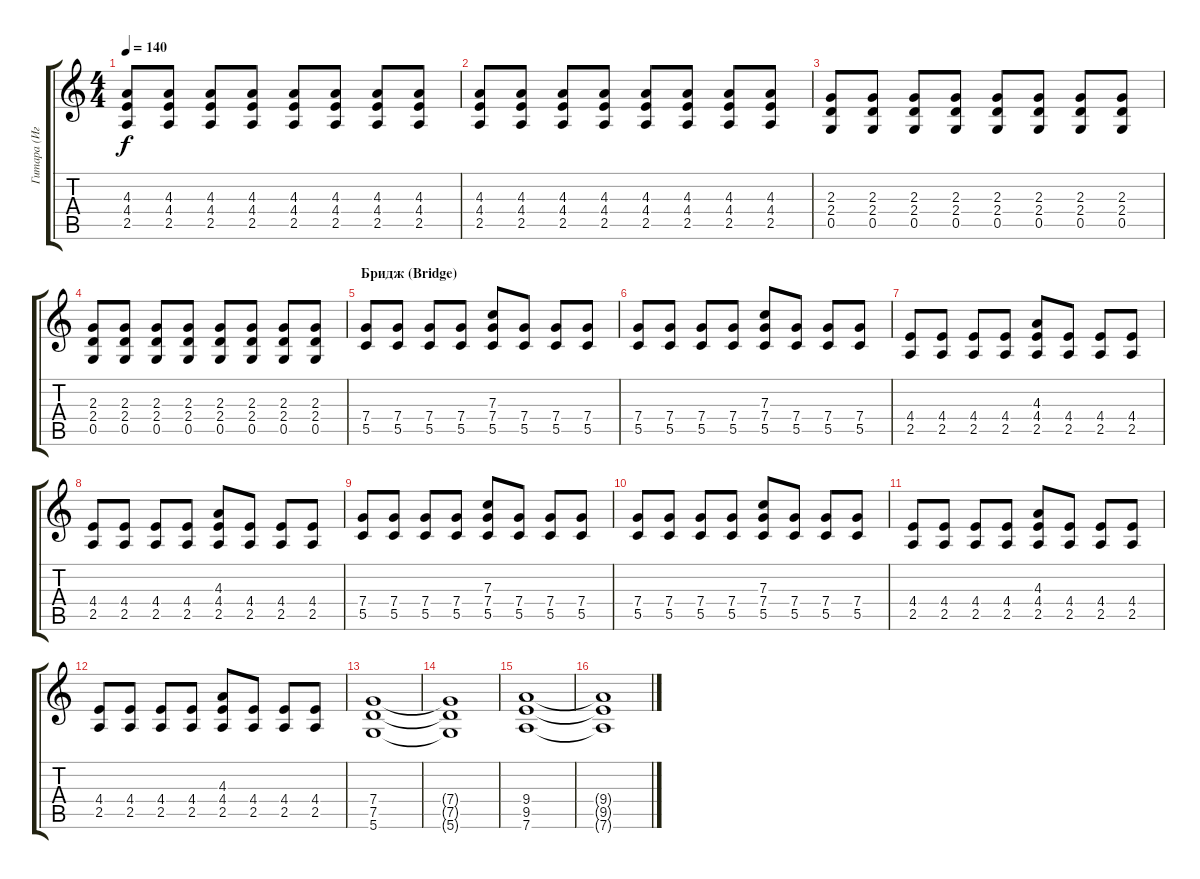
\track ("Гитара (Игорь \"Jeff\" Поляков)" "Гитара (Иг") {instrument distortionguitar}
\staff {score tabs}
\tuning (D4 A3 F3 C3 G2 D2) {hide}
\ts (4 4)
\tempo 140
\clef g2
\ks c
(4.3 4.4 2.5).8{dy f} (4.3 4.4 2.5).8 (4.3 4.4 2.5).8 (4.3 4.4 2.5).8 (4.3 4.4 2.5).8 (4.3 4.4 2.5).8 (4.3 4.4 2.5).8 (4.3 4.4 2.5).8 |
(4.3 4.4 2.5).8 (4.3 4.4 2.5).8 (4.3 4.4 2.5).8 (4.3 4.4 2.5).8 (4.3 4.4 2.5).8 (4.3 4.4 2.5).8 (4.3 4.4 2.5).8 (4.3 4.4 2.5).8 |
(2.3 2.4 0.5).8 (2.3 2.4 0.5).8 (2.3 2.4 0.5).8 (2.3 2.4 0.5).8 (2.3 2.4 0.5).8 (2.3 2.4 0.5).8 (2.3 2.4 0.5).8 (2.3 2.4 0.5).8 |
(2.3 2.4 0.5).8 (2.3 2.4 0.5).8 (2.3 2.4 0.5).8 (2.3 2.4 0.5).8 (2.3 2.4 0.5).8 (2.3 2.4 0.5).8 (2.3 2.4 0.5).8 (2.3 2.4 0.5).8 |
\section ("" "Бридж (Bridge)")
(7.4 5.5).8 (7.4 5.5).8 (7.4 5.5).8 (7.4 5.5).8 (7.3 7.4 5.5).8 (7.4 5.5).8 (7.4 5.5).8 (7.4 5.5).8 |
(7.4 5.5).8 (7.4 5.5).8 (7.4 5.5).8 (7.4 5.5).8 (7.3 7.4 5.5).8 (7.4 5.5).8 (7.4 5.5).8 (7.4 5.5).8 |
(4.4 2.5).8 (4.4 2.5).8 (4.4 2.5).8 (4.4 2.5).8 (4.3 4.4 2.5).8 (4.4 2.5).8 (4.4 2.5).8 (4.4 2.5).8 |
(4.4 2.5).8 (4.4 2.5).8 (4.4 2.5).8 (4.4 2.5).8 (4.3 4.4 2.5).8 (4.4 2.5).8 (4.4 2.5).8 (4.4 2.5).8 |
(7.4 5.5).8 (7.4 5.5).8 (7.4 5.5).8 (7.4 5.5).8 (7.3 7.4 5.5).8 (7.4 5.5).8 (7.4 5.5).8 (7.4 5.5).8 |
(7.4 5.5).8 (7.4 5.5).8 (7.4 5.5).8 (7.4 5.5).8 (7.3 7.4 5.5).8 (7.4 5.5).8 (7.4 5.5).8 (7.4 5.5).8 |
(4.4 2.5).8 (4.4 2.5).8 (4.4 2.5).8 (4.4 2.5).8 (4.3 4.4 2.5).8 (4.4 2.5).8 (4.4 2.5).8 (4.4 2.5).8 |
(4.4 2.5).8 (4.4 2.5).8 (4.4 2.5).8 (4.4 2.5).8 (4.3 4.4 2.5).8 (4.4 2.5).8 (4.4 2.5).8 (4.4 2.5).8 |
(7.4 7.5 5.6).1 |
(7.4{t} 7.5{t} 5.6{t}).1 |
(9.4 9.5 7.6).1 |
(9.4{t} 9.5{t} 7.6{t}).1
